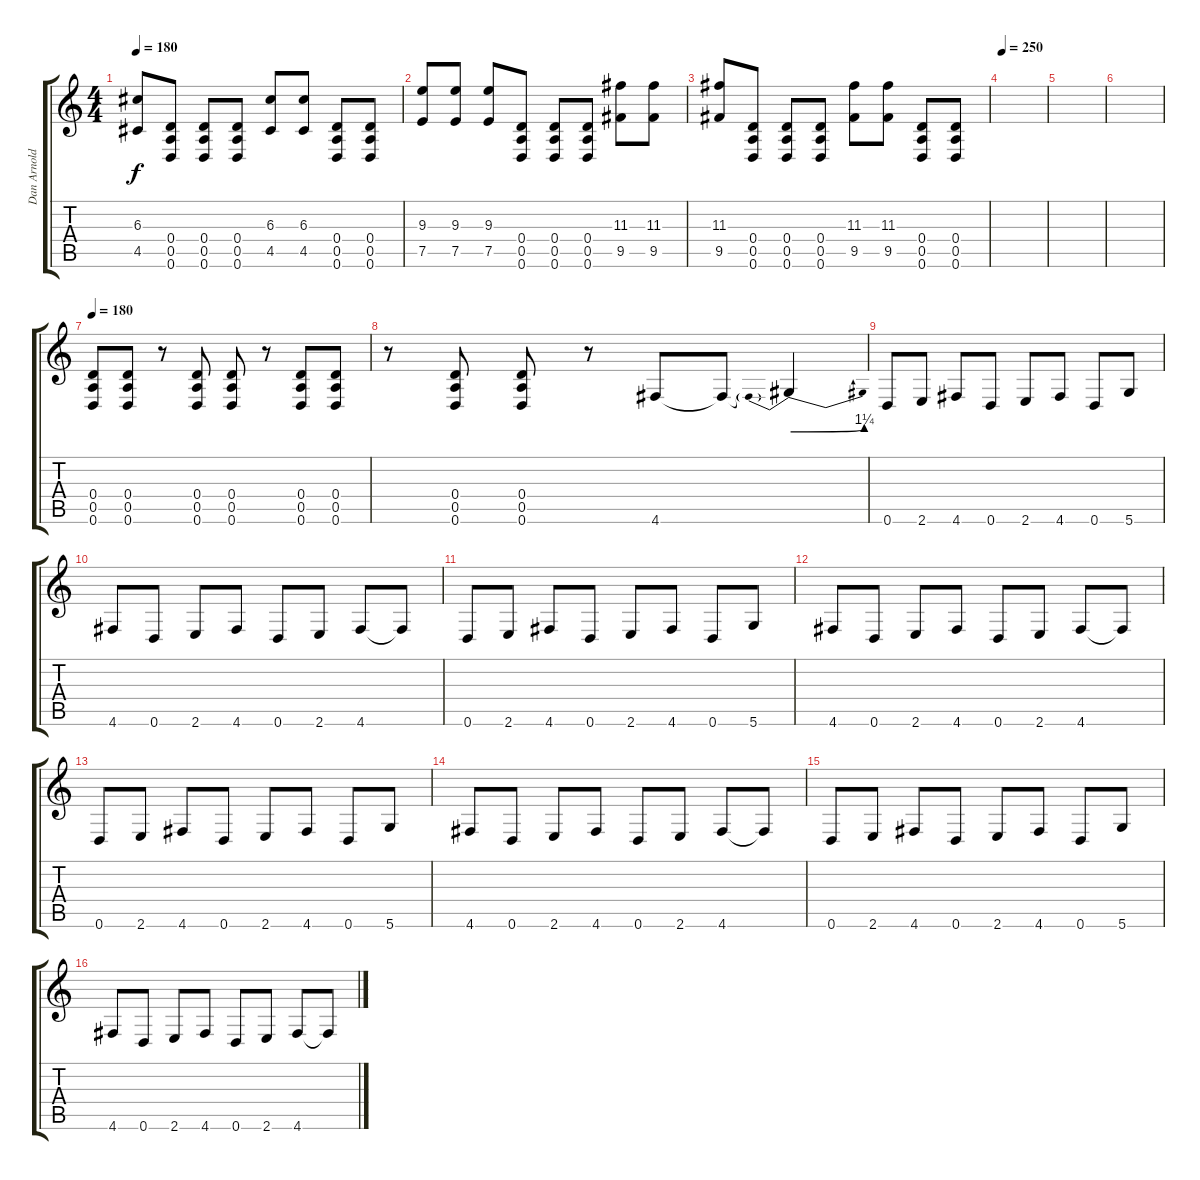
\track ("Dan Arnold (Rythym)" "Dan Arnold") {instrument overdrivenguitar}
\staff {score tabs}
\tuning (E4 B3 G3 D3 A2 D2) {hide}
\ts (4 4)
\tempo 180
\clef g2
\ks c
(6.3 4.5).8{dy f} (0.4 0.5 0.6).8 (0.4 0.5 0.6).8 (0.4 0.5 0.6).8 (6.3 4.5).8 (6.3 4.5).8 (0.4 0.5 0.6).8 (0.4 0.5 0.6).8 |
(9.3 7.5).8 (9.3 7.5).8 (9.3 7.5).8 (0.4 0.5 0.6).8 (0.4 0.5 0.6).8 (0.4 0.5 0.6).8 (11.3 9.5).8 (11.3 9.5).8 |
(11.3 9.5).8 (0.4 0.5 0.6).8 (0.4 0.5 0.6).8 (0.4 0.5 0.6).8 (11.3 9.5).8 (11.3 9.5).8 (0.4 0.5 0.6).8 (0.4 0.5 0.6).8 |
\tempo 250
|
|
|
\tempo 180
(0.4 0.5 0.6).8 (0.4 0.5 0.6).8 r.8 (0.4 0.5 0.6).8 (0.4 0.5 0.6).8 r.8 (0.4 0.5 0.6).8 (0.4 0.5 0.6).8 |
r.8 (0.4 0.5 0.6).8 (0.4 0.5 0.6).8 r.8 4.6.8 4.6{t}.8 4.6{be (prebendbend 0 4 60 5) t}.4 |
0.6.8 2.6.8 4.6.8 0.6.8 2.6.8 4.6.8 0.6.8 5.6.8 |
4.6.8 0.6.8 2.6.8 4.6.8 0.6.8 2.6.8 4.6.8 4.6{t}.8 |
0.6.8 2.6.8 4.6.8 0.6.8 2.6.8 4.6.8 0.6.8 5.6.8 |
4.6.8 0.6.8 2.6.8 4.6.8 0.6.8 2.6.8 4.6.8 4.6{t}.8 |
0.6.8 2.6.8 4.6.8 0.6.8 2.6.8 4.6.8 0.6.8 5.6.8 |
4.6.8 0.6.8 2.6.8 4.6.8 0.6.8 2.6.8 4.6.8 4.6{t}.8 |
0.6.8 2.6.8 4.6.8 0.6.8 2.6.8 4.6.8 0.6.8 5.6.8 |
4.6.8 0.6.8 2.6.8 4.6.8 0.6.8 2.6.8 4.6.8 4.6{t}.8
